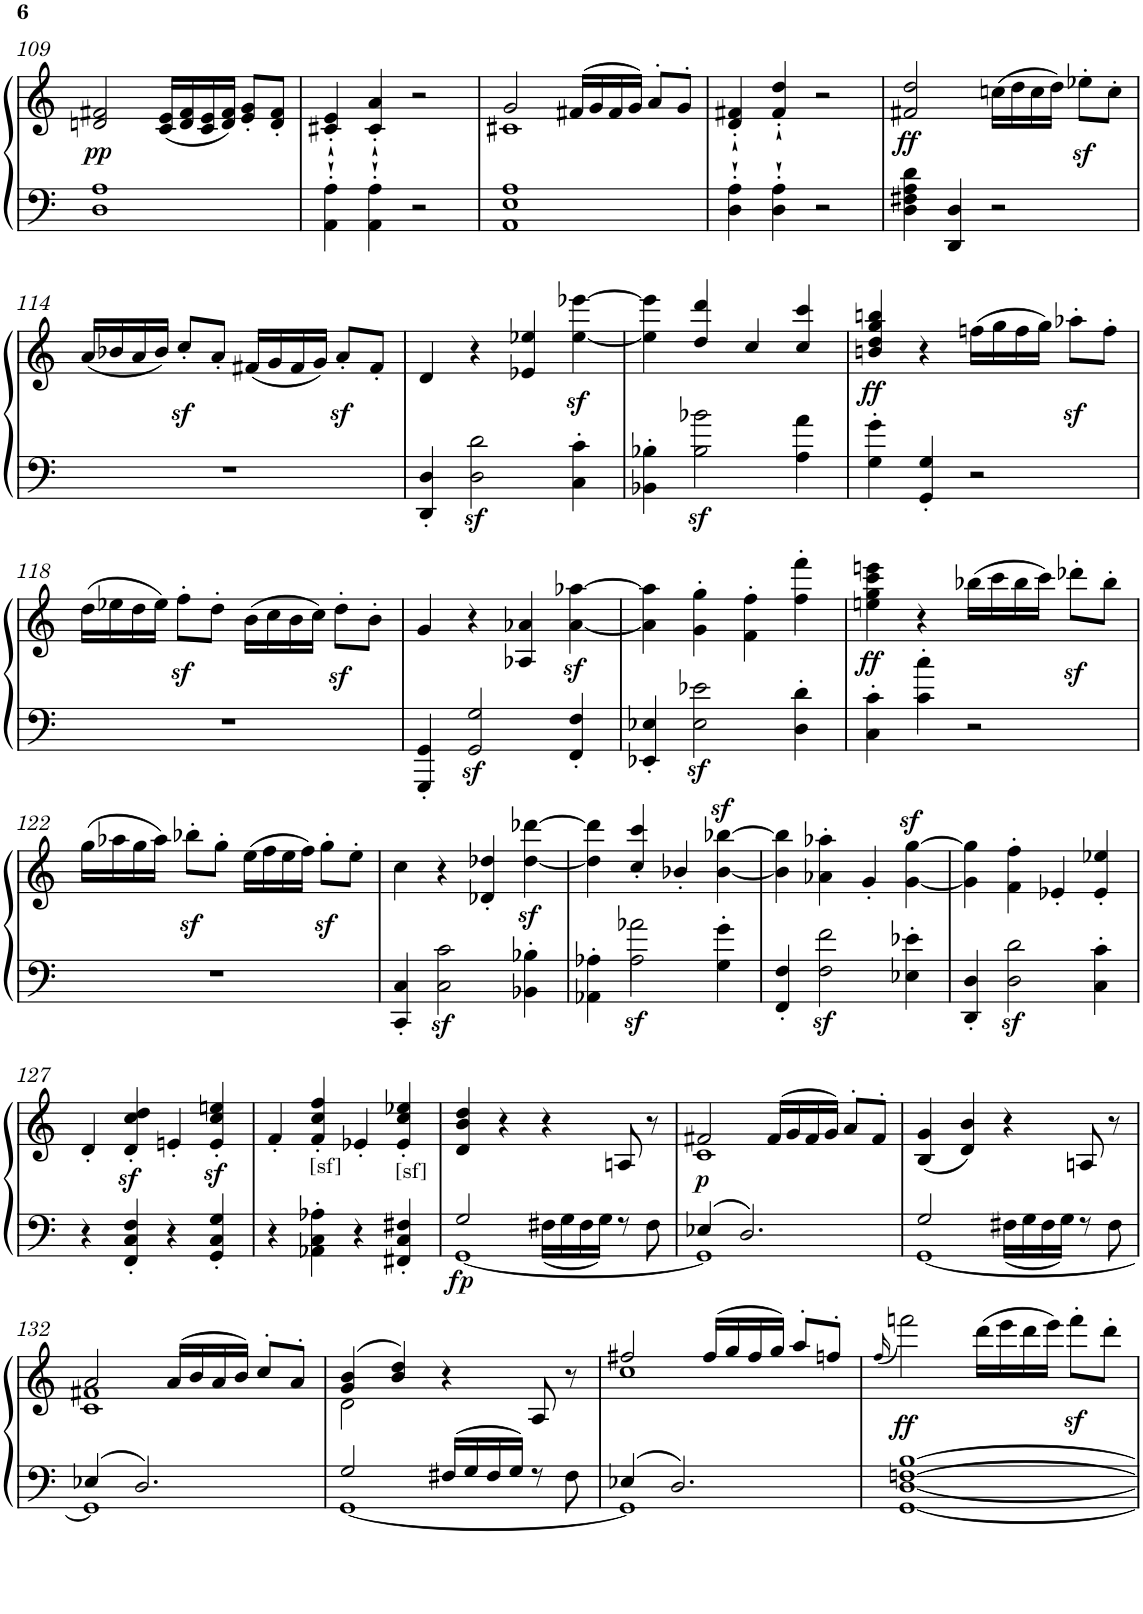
**kern	**kern	**dynam
*part1	*part1	*part1
*staff2	*staff1	*staff1/2
*I"Piano	*	*
*I'Pno	*	*
!!LO:PB:g=z
*clefF4	*clefG2	*
*k[]	*k[]	*
*M4/4	*M4/4	*
*met(c)	*met(c)	*
=109	=109	=109
!	!	!LO:DY:a=2
1D 1A	2dn/ 2f#X/	pp
.	(<16c/ 16e/LL	.
.	16d/ 16f#/	.
.	16c/ 16e/	.
.	16d/ 16f#/JJ)	.
.	8e/' 8g/'L	.
.	8d/' 8f#/'J	.
=110	=110	=110
4AA\'` 4A\'`	4c#X/'` 4e/'`	.
4AA\'` 4A\'`	4c#/'` 4a/'`	.
2r	2r	.
=111	=111	=111
*	*^	*
1AA 1E 1A	2g/	1c#X	.
.	(>16f#X/LL	.	.
.	16g/	.	.
.	16f#/	.	.
.	16g/JJ)	.	.
.	8a'/L	.	.
.	8g'/J	.	.
*	*v	*v	*
=112	=112	=112
4D\'` 4A\'`	4d/'` 4f#X/'`	.
4D\'` 4A\'`	4f#/'` 4dd/'`	.
2r	2r	.
=113	=113	=113
!	!	!LO:DY:b
4D\ 4F#X\ 4A\ 4d\	2f#X/ 2dd/	ff
4DD/ 4D/	.	.
2r	(>16ccn\LL	.
.	16dd\	.
.	16cc\	.
.	16dd\JJ)	.
.	8ee-Xz<'\L	.
.	8cc'\J	.
!!LO:LB:g=z
=114	=114	=114
1r	(<16a/LL	.
.	16b-X/	.
.	16a/	.
.	16b-/JJ)	.
.	8ccz<'/L	.
.	8a'/J	.
.	(<16f#X/LL	.
.	16g/	.
.	16f#/	.
.	16g/JJ)	.
.	8az<'/L	.
.	8f#'/J	.
=115	=115	=115
4DD/' 4D/'	4d/	.
2D\z< 2d\z<	4r	.
.	4e-X/ 4ee-X/	.
4C\' 4c\'	[4ee-\z< [4eee-X\z<	.
=116	=116	=116
4BB-X\' 4B-X\'	4ee-\] 4eee-\]	.
2B-\z< 2b-X\z<	4dd/ 4ddd/	.
.	4cc/	.
4A\ 4a\	4cc/ 4ccc/	.
=117	=117	=117
!	!	!LO:DY:b
4G\' 4g\'	4bn/ 4dd/ 4gg/ 4bbn/	ff
4GG/' 4G/'	4r	.
2r	(>16ffn\LL	.
.	16gg\	.
.	16ff\	.
.	16gg\JJ)	.
.	8aa-Xz<'\L	.
.	8ff'\J	.
!!LO:LB:g=z
=118	=118	=118
1r	(>16dd\LL	.
.	16ee-X\	.
.	16dd\	.
.	16ee-\JJ)	.
.	8ffz<'\L	.
.	8dd'\J	.
.	(>16b\LL	.
.	16cc\	.
.	16b\	.
.	16cc\JJ)	.
.	8ddz<'\L	.
.	8b'\J	.
=119	=119	=119
4GGG/' 4GG/'	4g/	.
2GG/z< 2G/z<	4r	.
.	4A-X/ 4a-X/	.
4FF/' 4F/'	[4a-\z< [4aa-X\z<	.
=120	=120	=120
4EE-X/' 4E-X/'	4a-\] 4aa-\]	.
2E-\z< 2e-X\z<	4g\' 4gg\'	.
.	4f\' 4ff\'	.
4D\' 4d\'	4ff\' 4fff\'	.
=121	=121	=121
!	!	!LO:DY:b
4C\' 4c\'	4een\ 4gg\ 4ccc\ 4eeen\	ff
4c\' 4cc\'	4r	.
2r	(>16bb-X\LL	.
.	16ccc\	.
.	16bb-\	.
.	16ccc\JJ)	.
.	8ddd-Xz<'\L	.
.	8bb-'\J	.
!!LO:LB:g=z
=122	=122	=122
1r	(>16gg\LL	.
.	16aa-X\	.
.	16gg\	.
.	16aa-\JJ)	.
.	8bb-Xz<'\L	.
.	8gg'\J	.
.	(>16ee\LL	.
.	16ff\	.
.	16ee\	.
.	16ff\JJ)	.
.	8ggz<'\L	.
.	8ee'\J	.
=123	=123	=123
4CC/' 4C/'	4cc\	.
2C\z< 2c\z<	4r	.
.	4d-X/' 4dd-X/'	.
4BB-X\' 4B-X\'	[4dd-\z< [4ddd-X\z<	.
=124	=124	=124
*^	*	*
4AA-X\' 4A-X\'	4ryy	4dd-\] 4ddd-\]	.
!	!	!	!LO:DY:b=2
2a-X\	2A-\	4cc/' 4ccc/'	sf
.	.	4b-X'/	.
4G\' 4g\'	4ryy	[4b-\z> [4bb-X\z>	.
*v	*v	*	*
=125	=125	=125
4FF/' 4F/'	4b-\] 4bb-\]	.
2F\z< 2f\z<	4a-X\' 4aa-X\'	.
.	4g'/	.
4E-X\' 4e-X\'	[4g\z> [4gg\z>	.
=126	=126	=126
4DD/' 4D/'	4g\] 4gg\]	.
2D\z< 2d\z<	4f\' 4ff\'	.
.	4e-X'/	.
4C\' 4c\'	4e-/' 4ee-X/'	.
!!LO:LB:g=z
=127	=127	=127
4r	4d'/	.
4FF/' 4C/' 4F/'	4d/z<' 4cc/z<' 4dd/z<'	.
4r	4en'/	.
4GG/' 4C/' 4G/'	4e/z<' 4cc/z<' 4een/z<'	.
=128	=128	=128
4r	4f'/	.
!	!LO:TX:b:t=[sf]	!
4AA-X\' 4C\' 4A-X\'	4f/' 4cc/' 4ff/'	.
4r	4e-X'/	.
!	!LO:TX:b:t=[sf]	!
4FF#X/' 4C/' 4F#X/'	4e-/' 4cc/' 4ee-X/'	.
=129	=129	=129
*^	*	*
!	!	!	!LO:DY:b=2
2G/	[1GG	4d/ 4b/ 4dd/	fp
.	.	4r	.
16F#X\LL	.	4r	.
16G\	.	.	.
16F#\	.	.	.
16G\JJ	.	.	.
8r	.	8An/	.
8F#\	.	8r	.
=130	=130	=130	=130
*	*	*^	*
!	!	!	!	!LO:DY:b
4E-X/	1GG]	2f#X/	1c	p
2.D/	.	.	.	.
.	.	(>16f#/LL	.	.
.	.	16g/	.	.
.	.	16f#/	.	.
.	.	16g/JJ)	.	.
.	.	8a'/L	.	.
.	.	8f#'/J	.	.
*	*	*v	*v	*
=131	=131	=131	=131
2G/	[1GG	(<4B/ 4g/	.
.	.	4d/ 4b/)	.
16F#X\LL	.	4r	.
16G\	.	.	.
16F#\	.	.	.
16G\JJ	.	.	.
8r	.	8An/	.
8F#\	.	8r	.
!!LO:LB:g=z
=132	=132	=132	=132
*	*	*^	*
4E-X/	1GG]	2a/	1c 1f#X	.
2.D/	.	.	.	.
.	.	(>16a/LL	.	.
.	.	16b/	.	.
.	.	16a/	.	.
.	.	16b/JJ)	.	.
.	.	8cc'/L	.	.
.	.	8a'/J	.	.
=133	=133	=133	=133	=133
2G/	[1GG	(>4g/ 4b/	2d\	.
.	.	4b/ 4dd/)	.	.
16F#X/LL	.	4r	2ryy	.
16G/	.	.	.	.
16F#/	.	.	.	.
16G/JJ	.	.	.	.
8r	.	8A/	.	.
8F#\	.	8r	.	.
=134	=134	=134	=134	=134
4E-X/	1GG]	2ff#X/	1cc	.
2.D/	.	.	.	.
.	.	(>16ff#/LL	.	.
.	.	16gg/	.	.
.	.	16ff#/	.	.
.	.	16gg/JJ)	.	.
.	.	8aa'/L	.	.
.	.	8ffn'/J	.	.
*v	*v	*	*	*
*	*v	*v	*
=135	=135	=135
.	(<16qff/	.
!	!	!LO:DY:b
[1GG [1D [1Fn [1B	2fffn\)	ff
.	(>16ddd\LL	.
.	16eee\	.
.	16ddd\	.
.	16eee\JJ)	.
.	8fffz<'\L	.
.	8ddd'\J	.
=	=	=
*-	*-	*-
